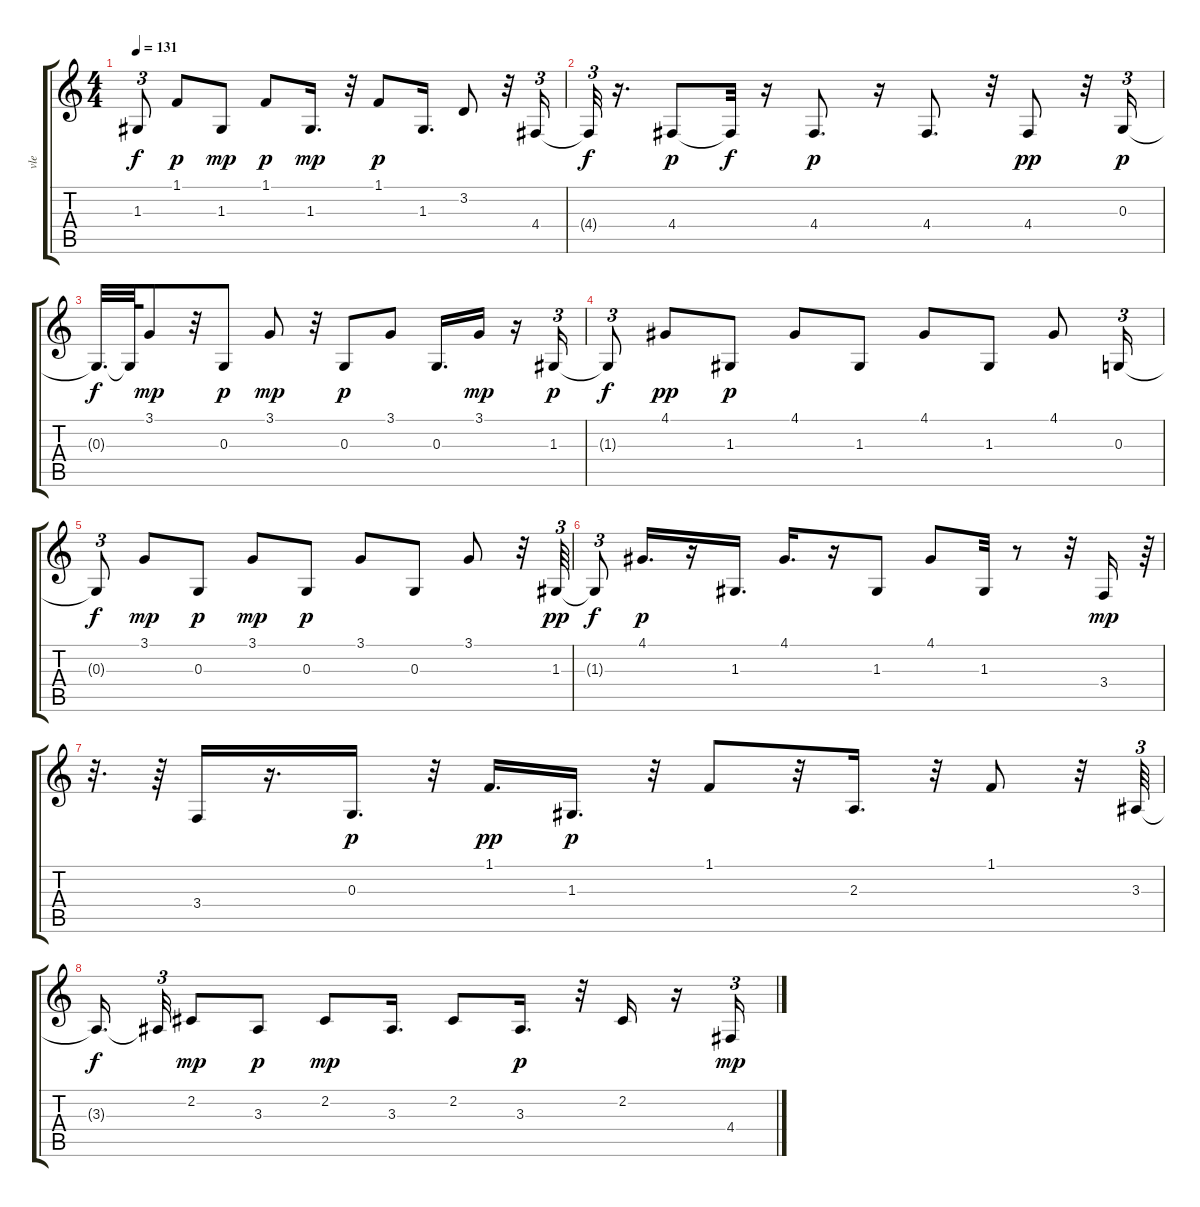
\track ("vle" "vle") {instrument stringensemble2}
\staff {score tabs}
\tuning (E4 B3 G3 D3 A2 E2) {hide}
\ts (4 4)
\tempo 131
\clef g2
\ks c
1.3{t}.8{tu (3 2) dy f} 1.1.8{dy p} 1.3.8{dy mp} 1.1.8{dy p} 1.3.16{d dy mp} r.32 1.1.8{dy p} 1.3.16{d} 3.2.8 r.32 4.4.16{tu (3 2)} |
4.4{t}.32{tu (3 2) dy f} r.16{d} 4.4.8{dy p} 4.4{t}.32{dy f} r.16 4.4.8{d dy p} r.16 4.4.8{d} r.32 4.4.8{dy pp} r.32 0.3.16{tu (3 2) dy p} |
0.3{t}.32{d dy f} 0.3{t}.64 3.1.8{dy mp} r.32 0.3.8{dy p} 3.1.8{dy mp} r.32 0.3.8{dy p} 3.1.8 0.3.16{d} 3.1.16{dy mp} r.16 1.3.16{tu (3 2) dy p} |
1.3{t}.8{tu (3 2) dy f} 4.1.8{dy pp} 1.3.8{dy p} 4.1.8 1.3.8 4.1.8 1.3.8 4.1.8 0.3.16{tu (3 2)} |
0.3{t}.8{tu (3 2) dy f} 3.1.8{dy mp} 0.3.8{dy p} 3.1.8{dy mp} 0.3.8{dy p} 3.1.8 0.3.8 3.1.8 r.32 1.3.64{tu (3 2) dy pp} |
1.3{t}.8{tu (3 2) dy f} 4.1.16{d dy p} r.16 1.3.16{d} 4.1.16{d} r.16 1.3.8 4.1.8 1.3.32 r.8 r.32 3.4.16{dy mp} r.64{tu (3 2)} |
r.32{d} r.64 3.4.16 r.16{d} 0.3.16{d dy p} r.32 1.1.16{d dy pp} 1.3.16{d dy p} r.32 1.1.8 r.32 2.3.16{d} r.32 1.1.8 r.32 3.3.64{tu (3 2)} |
3.3{t}.16{d dy f beam splitsecondary} 3.3{t}.32{tu (3 2)} 2.2.8{dy mp} 3.3.8{dy p} 2.2.8{dy mp} 3.3.16{d} 2.2.8 3.3.16{d dy p} r.32 2.2.16 r.16 4.4.16{tu (3 2) dy mp}
